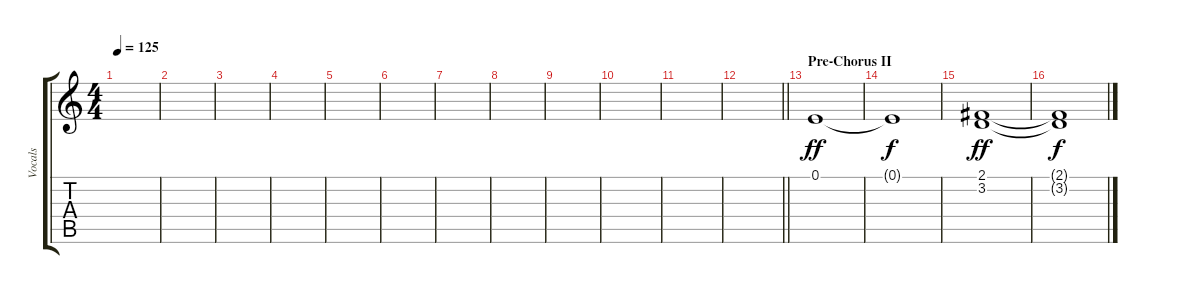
\track ("Vocals" "Vocals") {instrument pad1newage}
\staff {score tabs}
\tuning (E4 B3 G3 D3 A2 E2) {hide}
\ts (4 4)
\tempo 125
\clef g2
\ks c
|
|
|
|
|
|
|
|
|
|
|
\barLineRight lightlight
|
\section ("" "Pre-Chorus II")
0.1.1{dy ff} |
0.1{t}.1{dy f} |
(2.1 3.2).1{dy ff} |
(2.1{t} 3.2{t}).1{dy f}
